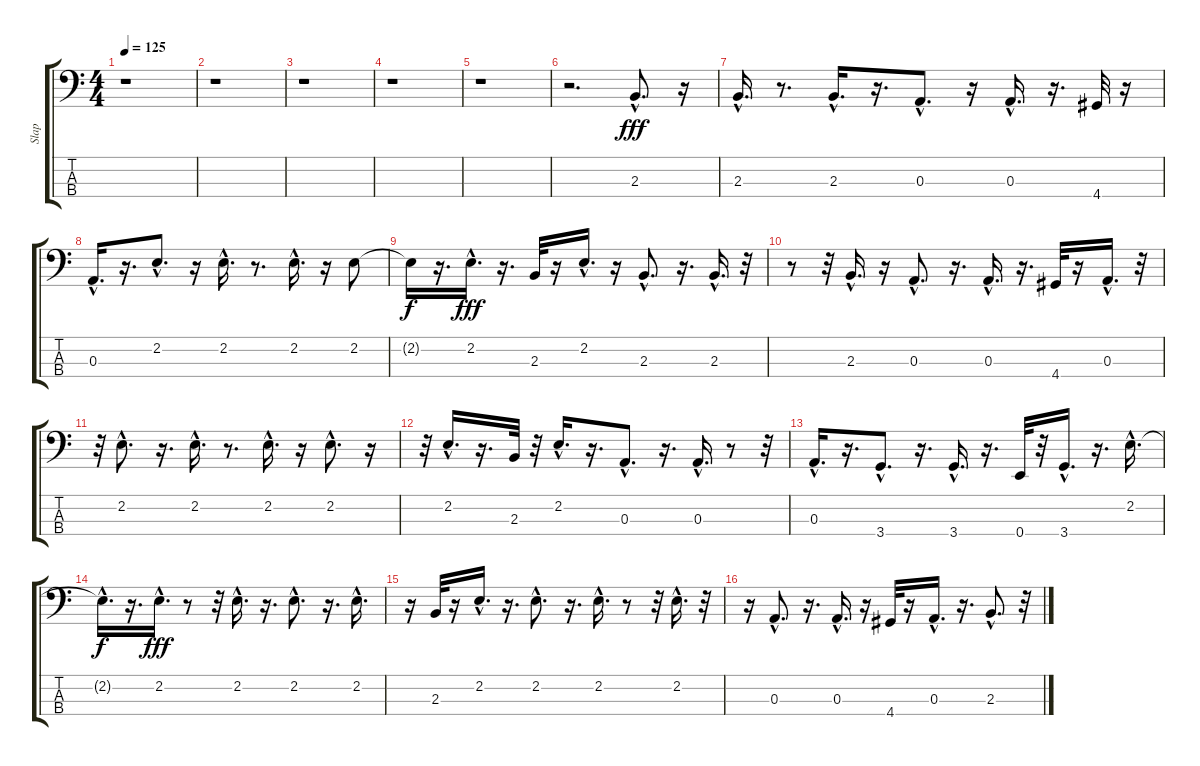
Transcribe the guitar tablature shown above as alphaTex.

\track ("Slap" "Slap") {instrument slapbass2}
\staff {score tabs}
\tuning (G2 D2 A1 E1) {hide}
\ts (4 4)
\tempo 125
\clef f4
\ks c
r.1{dy fff instrument slapbass2} |
r.1 |
r.1 |
r.1 |
r.1 |
r.2{d} 2.3{hac}.8{d volume 13} r.16 |
2.3{hac}.16{d} r.8{d} 2.3{hac}.16{d} r.16{d} 0.3{hac}.8{d} r.16 0.3{hac}.16{d} r.16{d} 4.4.32 r.16 |
0.3{hac}.16{d} r.16{d} 2.2{hac}.8{d} r.16 2.2{hac}.16{d} r.8{d} 2.2{hac}.16{d} r.16 2.2.8 |
2.2{t}.16{dy f} r.16{d} 2.2{hac}.16{d dy fff} r.16{d} 2.3.32 r.16 2.2{hac}.16{d} r.16 2.3{hac}.8{d} r.16{d} 2.3{hac}.16{d} r.32 |
r.8 r.32 2.3{hac}.16{d} r.16 0.3{hac}.8{d} r.16{d} 0.3{hac}.16{d} r.16{d} 4.4.32 r.16 0.3{hac}.16{d} r.32 |
r.32 2.2{hac}.8{d} r.16{d} 2.2{hac}.16{d} r.8{d} 2.2{hac}.16{d} r.16 2.2{hac}.8{d} r.16 |
r.32 2.2{hac}.16{d} r.16{d} 2.3.32 r.32 2.2{hac}.16{d} r.16{d} 0.3{hac}.8{d} r.16{d} 0.3{hac}.16{d} r.8 r.32 |
0.3{hac}.16{d} r.16{d} 3.4{hac}.8{d} r.16{d} 3.4{hac}.16{d} r.16{d} 0.4.32 r.32 3.4{hac}.16{d} r.16{d} 2.2{hac}.16{d} |
2.2{hac t}.16{d dy f} r.16{d} 2.2{hac}.16{d dy fff} r.8 r.32 2.2{hac}.16{d} r.16{d} 2.2{hac}.8{d} r.16{d} 2.2{hac}.16{d} |
r.16 2.3.32 r.16 2.2{hac}.16{d} r.16{d} 2.2{hac}.8{d} r.16{d} 2.2{hac}.16{d} r.8 r.32 2.2{hac}.16{d} r.32 |
r.16 0.3{hac}.8{d} r.16{d} 0.3{hac}.16{d} r.16 4.4.32 r.16 0.3{hac}.16{d} r.16{d} 2.3{hac}.8{d} r.32
